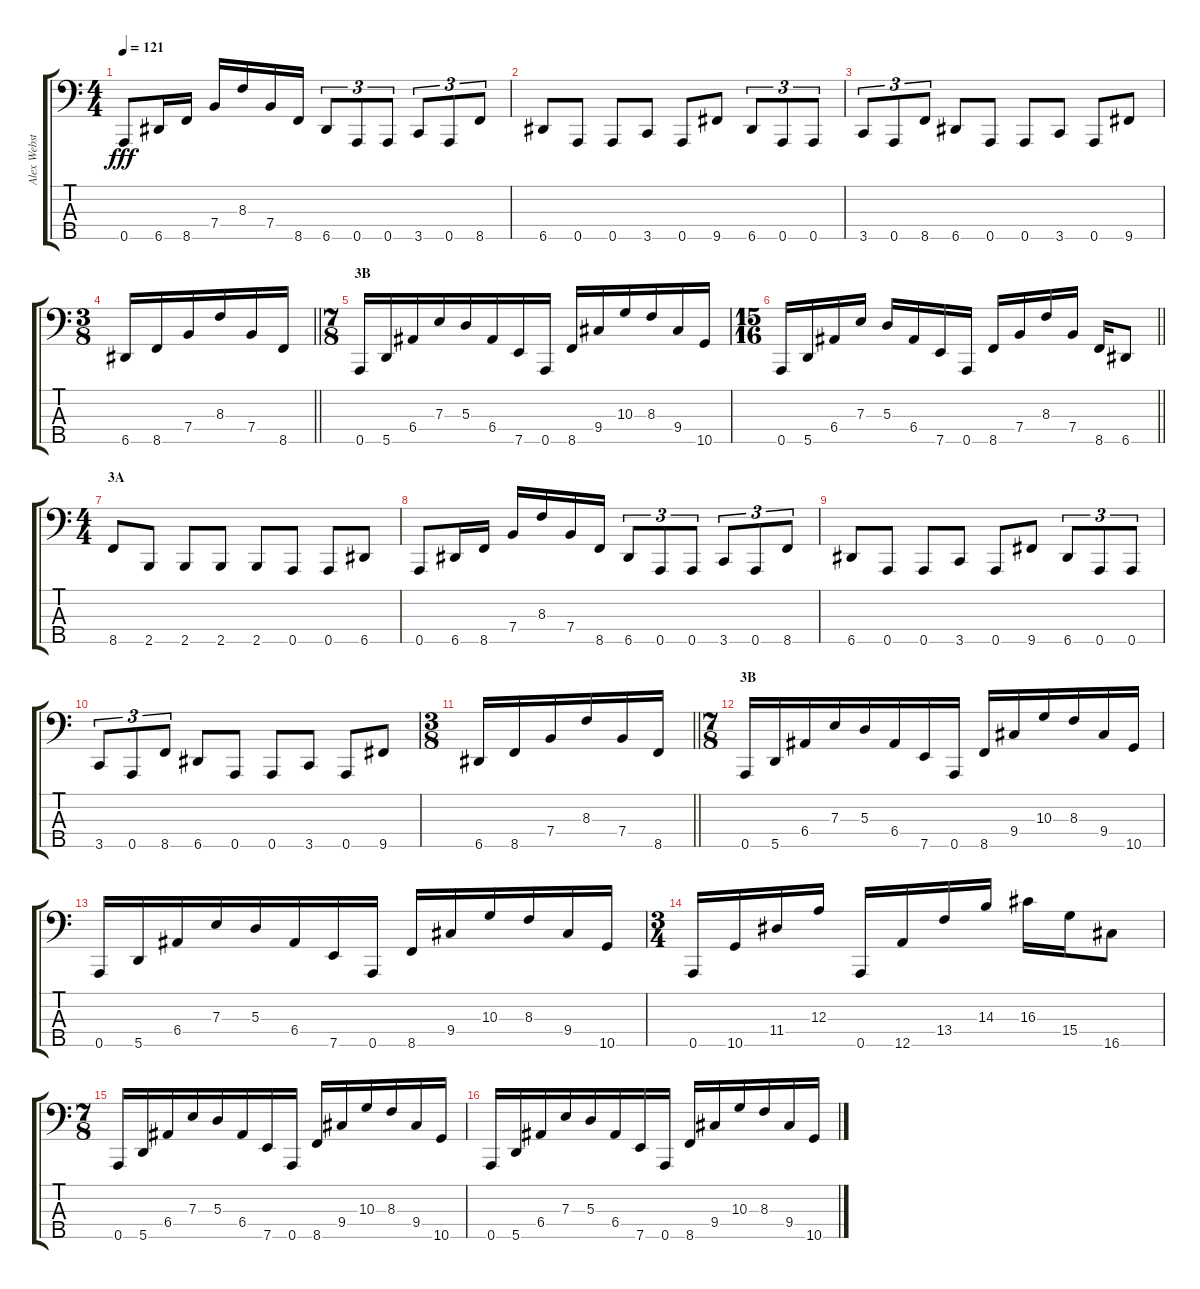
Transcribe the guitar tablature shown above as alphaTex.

\track ("Alex Webster - Bass" "Alex Webst") {instrument electricbassfinger}
\staff {score tabs}
\tuning (G2 D2 A1 E1 A0) {hide}
\ts (4 4)
\tempo 121
\clef f4
\ks c
0.5.8{dy fff} 6.5.16 8.5.16 7.4.16 8.3.16 7.4.16 8.5.16 6.5.8{tu (3 2)} 0.5.8{tu (3 2)} 0.5.8{tu (3 2)} 3.5.8{tu (3 2)} 0.5.8{tu (3 2)} 8.5.8{tu (3 2)} |
6.5.8 0.5.8 0.5.8 3.5.8 0.5.8 9.5.8 6.5.8{tu (3 2)} 0.5.8{tu (3 2)} 0.5.8{tu (3 2)} |
3.5.8{tu (3 2)} 0.5.8{tu (3 2)} 8.5.8{tu (3 2)} 6.5.8 0.5.8 0.5.8 3.5.8 0.5.8 9.5.8 |
\ts (3 8)
\barLineRight lightlight
6.5.16 8.5.16 7.4.16 8.3.16 7.4.16 8.5.16 |
\ts (7 8)
\section ("" "3B")
0.5.16 5.5.16 6.4.16 7.3.16 5.3.16 6.4.16 7.5.16 0.5.16 8.5.16 9.4.16 10.3.16 8.3.16 9.4.16 10.5.16 |
\ts (15 16)
\barLineRight lightlight
0.5.16 5.5.16 6.4.16 7.3.16 5.3.16 6.4.16 7.5.16 0.5.16 8.5.16 7.4.16 8.3.16 7.4.16 8.5.16 6.5.8 |
\ts (4 4)
\section ("" "3A")
8.5.8 2.5.8 2.5.8 2.5.8 2.5.8 0.5.8 0.5.8 6.5.8 |
0.5.8 6.5.16 8.5.16 7.4.16 8.3.16 7.4.16 8.5.16 6.5.8{tu (3 2)} 0.5.8{tu (3 2)} 0.5.8{tu (3 2)} 3.5.8{tu (3 2)} 0.5.8{tu (3 2)} 8.5.8{tu (3 2)} |
6.5.8 0.5.8 0.5.8 3.5.8 0.5.8 9.5.8 6.5.8{tu (3 2)} 0.5.8{tu (3 2)} 0.5.8{tu (3 2)} |
3.5.8{tu (3 2)} 0.5.8{tu (3 2)} 8.5.8{tu (3 2)} 6.5.8 0.5.8 0.5.8 3.5.8 0.5.8 9.5.8 |
\ts (3 8)
\barLineRight lightlight
6.5.16 8.5.16 7.4.16 8.3.16 7.4.16 8.5.16 |
\ts (7 8)
\section ("" "3B")
0.5.16 5.5.16 6.4.16 7.3.16 5.3.16 6.4.16 7.5.16 0.5.16 8.5.16 9.4.16 10.3.16 8.3.16 9.4.16 10.5.16 |
0.5.16 5.5.16 6.4.16 7.3.16 5.3.16 6.4.16 7.5.16 0.5.16 8.5.16 9.4.16 10.3.16 8.3.16 9.4.16 10.5.16 |
\ts (3 4)
0.5.16 10.5.16 11.4.16 12.3.16 0.5.16 12.5.16 13.4.16 14.3.16 16.3.16 15.4.16 16.5.8 |
\ts (7 8)
0.5.16 5.5.16 6.4.16 7.3.16 5.3.16 6.4.16 7.5.16 0.5.16 8.5.16 9.4.16 10.3.16 8.3.16 9.4.16 10.5.16 |
0.5.16 5.5.16 6.4.16 7.3.16 5.3.16 6.4.16 7.5.16 0.5.16 8.5.16 9.4.16 10.3.16 8.3.16 9.4.16 10.5.16
